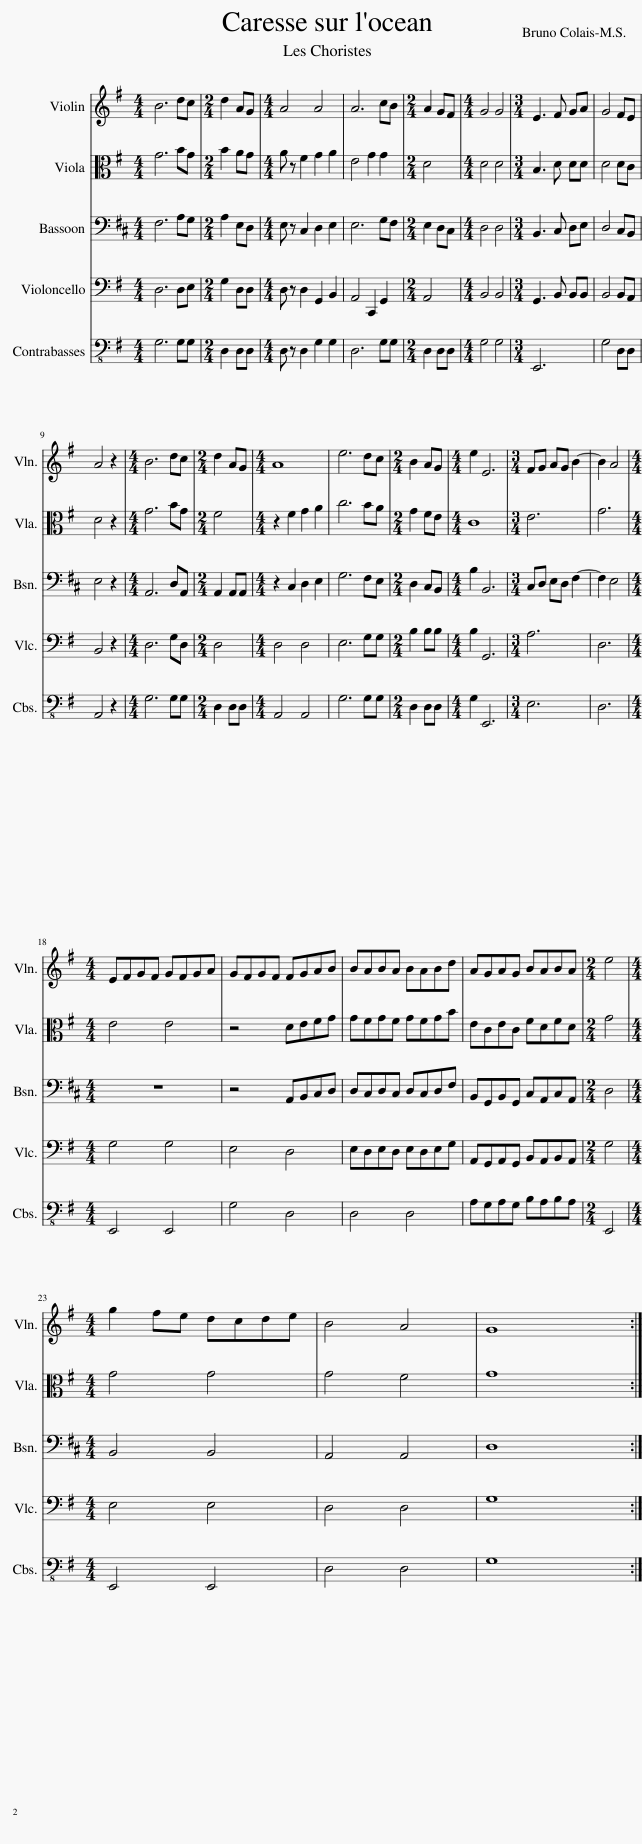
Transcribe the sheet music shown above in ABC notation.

X:1
%%score 1 2 3 4 5
L:1/8
M:4/4
I:linebreak $
K:G
V:1 treble
V:2 alto
V:3 bass
V:4 bass
V:5 bass-8
V:1
 B6 dc |[M:2/4] d2 AG |[M:4/4] A4 A4 | A6 cB |[M:2/4] A2 GF | %5
[M:4/4] G4 G4 |[M:3/4] E3 F GA | G4 FE |$ A4 z2 |[M:4/4] B6 dc | %10
[M:2/4] d2 AG |[M:4/4] A8 | e6 dc |[M:2/4] B2 AG |[M:4/4] e2 E6 | %15
[M:3/4] FG AG B2- | B2 A4 |$[M:4/4] EFGF GFGA | GFGF FGAB | BABA BABd | %20
 AGAG BABA |[M:2/4] e4 |$[M:4/4] g2 fe dcde | B4 A4 | G8 :| %25
V:2
 G6 BG |[M:2/4] B2 AG |[M:4/4] A z F2 G2 A2 | E4 G2 G2 |[M:2/4] D4 | %5
[M:4/4] D4 D4 |[M:3/4] B,3 D DD | D4 DC |$ D4 z2 |[M:4/4] G6 BG | %10
[M:2/4] F4 |[M:4/4] z2 F2 G2 A2 | c6 BA |[M:2/4] G2 FE |[M:4/4] C8 | %15
[M:3/4] E6 | G6 |$[M:4/4] E4 E4 | z4 DEFG | GFGF GFGB | %20
 ECEC FDFD |[M:2/4] G4 |$[M:4/4] G4 G4 | G4 F4 | G8 :| %25
V:3
[K:D] F,6 A,G, |[M:2/4] A,2 E,D, |[M:4/4] E, z C,2 D,2 E,2 | E,6 G,F, |[M:2/4] E,2 D,C, | %5
[M:4/4] D,4 D,4 |[M:3/4] B,,3 C, D,E, | D,4 C,B,, |$ E,4 z2 |[M:4/4] A,,6 D,A,, | %10
[M:2/4] A,,2 A,,A,, |[M:4/4] z2 C,2 D,2 E,2 | G,6 F,E, |[M:2/4] D,2 C,B,, |[M:4/4] B,2 B,,6 | %15
[M:3/4] C,D, E,D, F,2- | F,2 E,4 |$[M:4/4] z8 | z4 A,,B,,C,D, | D,C,D,C, D,C,D,F, | %20
 B,,G,,B,,G,, C,A,,C,A,, |[M:2/4] D,4 |$[M:4/4] B,,4 B,,4 | A,,4 A,,4 | D,8 :| %25
V:4
 D,6 D,E, |[M:2/4] G,2 D,D, |[M:4/4] D, z D,2 G,,2 B,,2 | A,,4 C,,2 G,,2 |[M:2/4] A,,4 | %5
[M:4/4] B,,4 B,,4 |[M:3/4] G,,3 B,, B,,B,, | B,,4 B,,A,, |$ B,,4 z2 |[M:4/4] D,6 G,D, | %10
[M:2/4] D,4 |[M:4/4] D,4 D,4 | E,6 G,G, |[M:2/4] B,2 B,B, |[M:4/4] B,2 G,,6 | %15
[M:3/4] A,6 | D,6 |$[M:4/4] G,4 G,4 | E,4 D,4 | E,D,E,D, E,D,E,G, | %20
 A,,G,,A,,G,, B,,A,,B,,A,, |[M:2/4] G,4 |$[M:4/4] E,4 E,4 | D,4 D,4 | G,8 :| %25
V:5
 G,6 G,G, |[M:2/4] D,2 D,D, |[M:4/4] D, z D,2 G,2 G,2 | D,6 G,G, |[M:2/4] D,2 D,D, | %5
[M:4/4] G,4 G,4 |[M:3/4] E,,6 | G,4 D,D, |$ A,,4 z2 |[M:4/4] G,6 G,G, | %10
[M:2/4] D,2 D,D, |[M:4/4] A,,4 A,,4 | G,6 G,G, |[M:2/4] D,2 D,D, |[M:4/4] G,2 E,,6 | %15
[M:3/4] E,6 | D,6 |$[M:4/4] E,,4 E,,4 | G,4 D,4 | D,4 D,4 | %20
 A,G,A,G, B,A,B,A, |[M:2/4] E,,4 |$[M:4/4] E,,4 E,,4 | D,4 D,4 | G,8 :| %25
